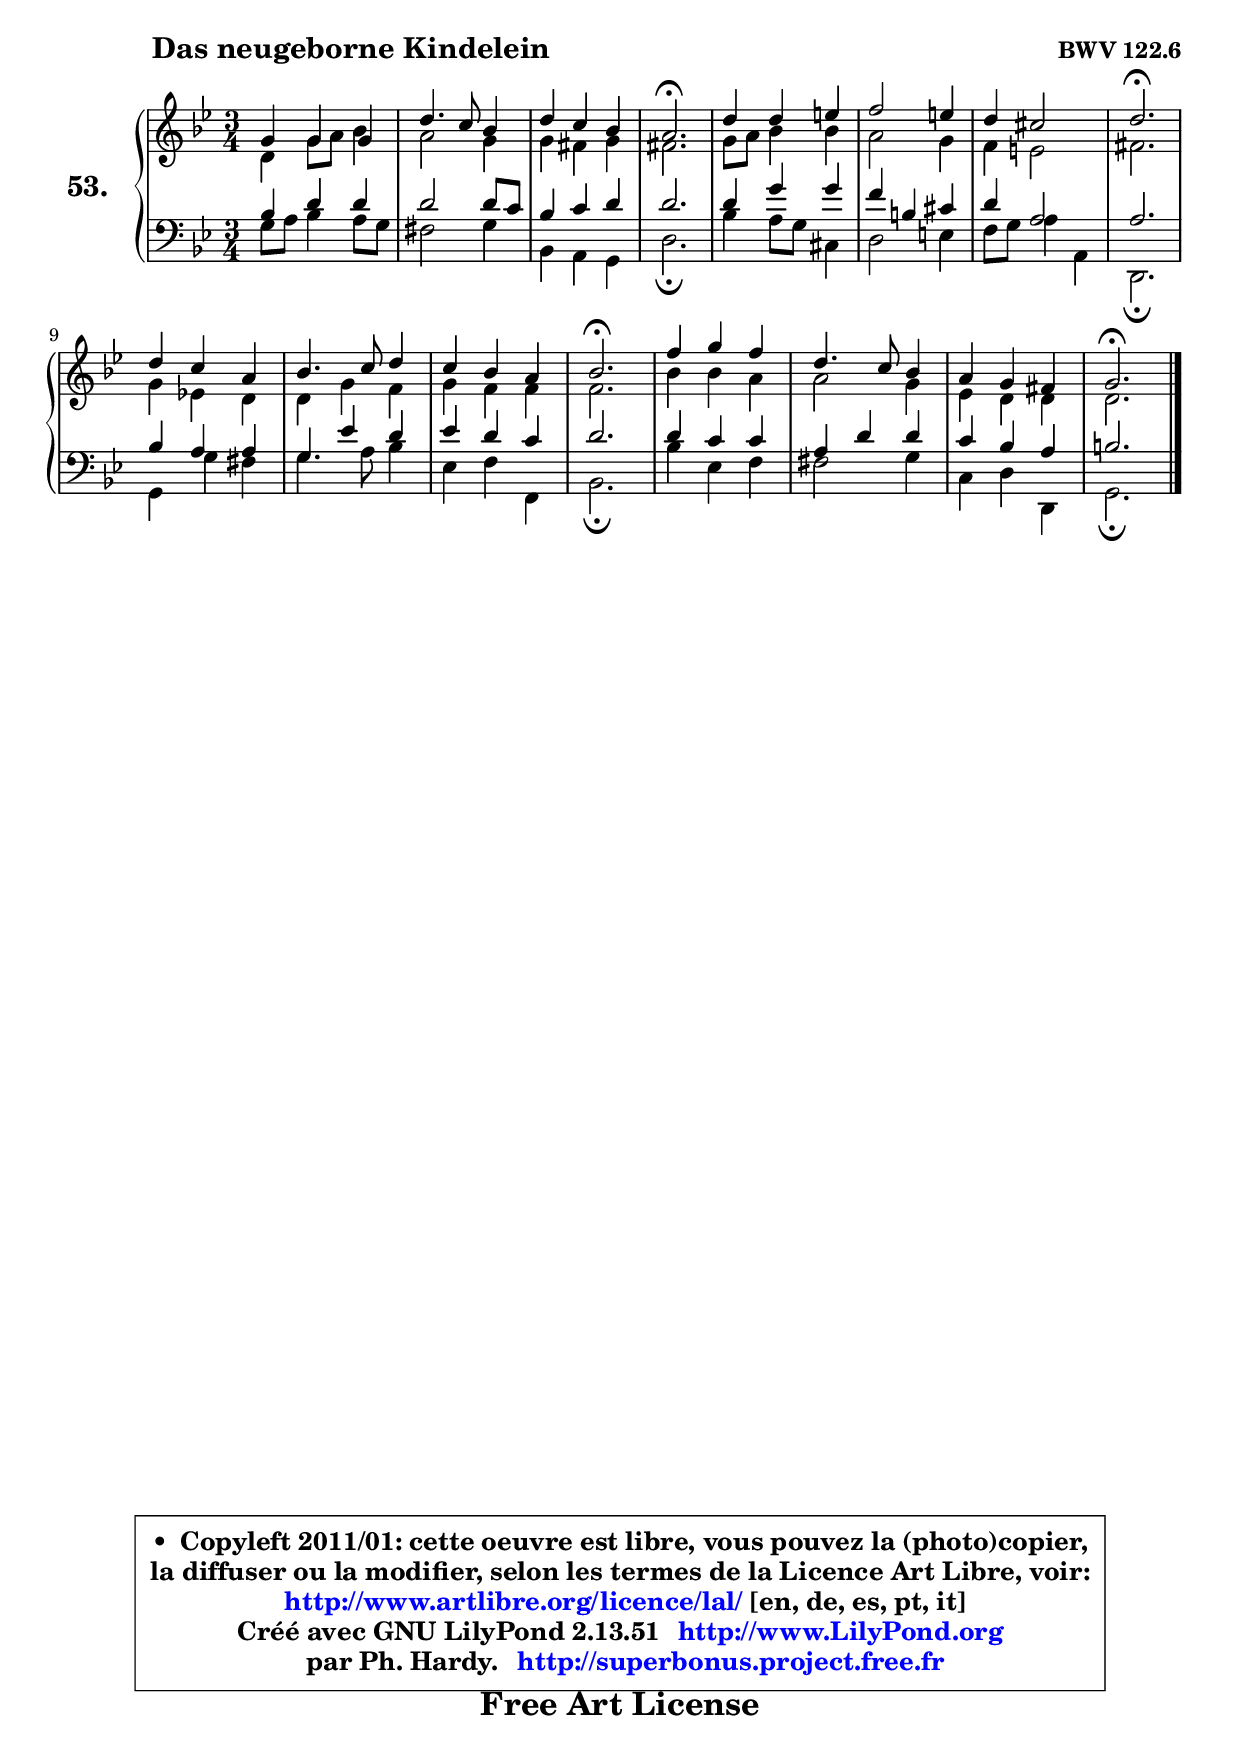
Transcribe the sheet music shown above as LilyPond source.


\version "2.13.51"

    \paper {
%	system-system-spacing #'padding = #0.1
%	score-system-spacing #'padding = #0.1
%	ragged-bottom = ##f
%	ragged-last-bottom = ##f
	}

    \header {
      opus = \markup { \bold "BWV 122.6" }
      piece = \markup { \hspace #9 \fontsize #2 \bold "Das neugeborne Kindelein" }
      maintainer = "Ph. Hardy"
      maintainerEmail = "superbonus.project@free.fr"
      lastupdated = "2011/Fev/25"
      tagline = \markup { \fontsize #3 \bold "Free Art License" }
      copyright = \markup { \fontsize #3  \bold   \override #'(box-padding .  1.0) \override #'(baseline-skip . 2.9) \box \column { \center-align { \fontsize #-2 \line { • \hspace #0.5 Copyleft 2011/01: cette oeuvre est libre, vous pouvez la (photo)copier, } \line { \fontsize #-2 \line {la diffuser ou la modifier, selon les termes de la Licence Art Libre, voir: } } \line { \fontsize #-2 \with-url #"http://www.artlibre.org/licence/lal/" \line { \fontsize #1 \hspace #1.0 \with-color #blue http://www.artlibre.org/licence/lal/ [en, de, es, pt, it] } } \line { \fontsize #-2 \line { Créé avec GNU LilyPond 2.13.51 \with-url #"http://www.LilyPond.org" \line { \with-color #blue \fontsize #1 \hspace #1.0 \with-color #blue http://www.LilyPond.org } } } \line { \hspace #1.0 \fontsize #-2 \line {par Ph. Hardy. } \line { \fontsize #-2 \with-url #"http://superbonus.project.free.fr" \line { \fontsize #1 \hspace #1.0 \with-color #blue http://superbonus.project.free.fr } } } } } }

	  }

  guidemidi = {
        R2. |
        R2. |
        R2. |
        \tempo 4 = 40 r2. \tempo 4 = 78 |
        R2. |
        R2. |
        R2. |
        \tempo 4 = 40 r2. \tempo 4 = 78 |
        R2. |
        R2. |
        R2. |
        \tempo 4 = 40 r2. \tempo 4 = 78 |
        R2. |
        R2. |
        R2. |
        \tempo 4 = 40 r2. |
	}

  upper = {
	\time 3/4
	\key g \minor
	\clef treble
	\voiceOne
	<< { 
	% SOPRANO
	\set Voice.midiInstrument = "acoustic grand"
	\relative c'' {
        g4 g g |
        d'4. c8 bes4 |
        d4 c bes |
        a2.\fermata |
        d4 d4 e |
        f2 e4 |
        d4 cis2 |
        d2.\fermata |
\break
        d4 c a |
        bes4. c8 d4 |
        c4 bes a |
        bes2.\fermata |
        f'4 g f |
        d4. c8 bes4 |
        a4 g fis |
        g2.\fermata |
        \bar "|."
	} % fin de relative
	}

	\context Voice="1" { \voiceTwo 
	% ALTO
	\set Voice.midiInstrument = "acoustic grand"
	\relative c' {
        d4 g8 a bes4 |
        a2 g4 |
        g4 fis g |
        fis2. |
        g8 a bes4 bes |
        a2 g4 |
        f4 e2 |
        fis2. |
        g4 es! d |
        d4 g f |
        g4 f f |
        f2. |
        bes4 bes a |
        a2 g4 |
        es4 d4 d4 |
        d2. |
        \bar "|."
	} % fin de relative
	\oneVoice
	} >>
	}

    lower = {
	\time 3/4
	\key g \minor
	\clef bass
        \mergeDifferentlyDottedOn
	\voiceOne
	<< { 
	% TENOR
	\set Voice.midiInstrument = "acoustic grand"
	\relative c' {
        bes4 d d |
        d2 d8 c |
        bes4 c d |
        d2. |
        d4 g g |
        f4 b, cis |
        d4 a2 |
        a2. |
        bes4 a a |
        g4 es' d |
        es4 d c |
        d2. |
        d4 c c |
        a4 d d |
        c4 bes a |
        b2. |
        \bar "|."
	} % fin de relative
	}
	\context Voice="1" { \voiceTwo 
	% BASS
	\set Voice.midiInstrument = "acoustic grand"
	\relative c' {
        g8 a bes4 a8 g |
        fis2 g4 |
        bes,4 a g |
        d'2.\fermata |
        bes'4 a8 g cis,4 |
        d2 e4 |
        f8 g a4 a, |
        d,2.\fermata |
        g4 g' fis |
        g4. a8 bes4 |
        es,4 f4 f, |
        bes2.\fermata |
        bes'4 es, f |
        fis2 g4 |
        c,4 d d, |
        g2.\fermata |
        \bar "|."
	} % fin de relative
	\oneVoice
	} >>
	}


    \score { 

	\new PianoStaff <<
	\set PianoStaff.instrumentName = \markup { \bold \huge "53." }
	\new Staff = "upper" \upper
	\new Staff = "lower" \lower
	>>

    \layout {
%	ragged-last = ##f
	   }

         } % fin de score

  \score {
    \unfoldRepeats { << \guidemidi \upper \lower >> }
    \midi {
    \context {
     \Staff
      \remove "Staff_performer"
               }

     \context {
      \Voice
       \consists "Staff_performer"
                }

     \context { 
      \Score
      tempoWholesPerMinute = #(ly:make-moment 78 4)
		}
	    }
	}

